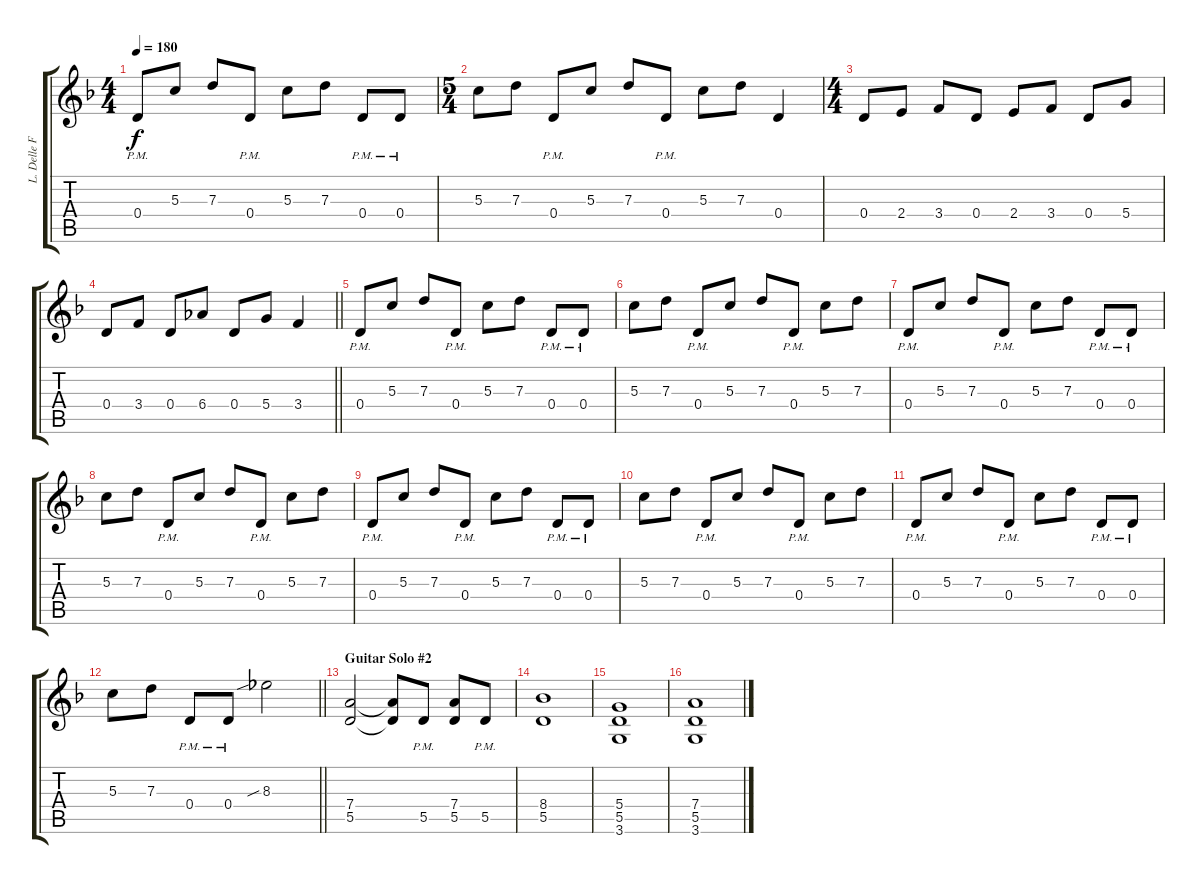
\track ("L. Delle Fave (Dist. Guitar L)" "L. Delle F") {instrument overdrivenguitar}
\staff {score tabs}
\tuning (E4 B3 G3 D3 A2 E2) {hide}
\ts (4 4)
\tempo 180
\clef g2
\ks dminor
0.4{pm}.8{dy f} 5.3.8 7.3.8 0.4{pm}.8 5.3.8 7.3.8 0.4{pm}.8 0.4{pm}.8 |
\ts (5 4)
5.3.8 7.3.8 0.4{pm}.8 5.3.8 7.3.8 0.4{pm}.8 5.3.8 7.3.8 0.4.4 |
\ts (4 4)
0.4.8 2.4.8 3.4.8 0.4.8 2.4.8 3.4.8 0.4.8 5.4.8 |
\barLineRight lightlight
0.4.8 3.4.8 0.4.8 6.4.8 0.4.8 5.4.8 3.4.4 |
0.4{pm}.8 5.3.8 7.3.8 0.4{pm}.8 5.3.8 7.3.8 0.4{pm}.8 0.4{pm}.8 |
5.3.8 7.3.8 0.4{pm}.8 5.3.8 7.3.8 0.4{pm}.8 5.3.8 7.3.8 |
0.4{pm}.8 5.3.8 7.3.8 0.4{pm}.8 5.3.8 7.3.8 0.4{pm}.8 0.4{pm}.8 |
5.3.8 7.3.8 0.4{pm}.8 5.3.8 7.3.8 0.4{pm}.8 5.3.8 7.3.8 |
0.4{pm}.8 5.3.8 7.3.8 0.4{pm}.8 5.3.8 7.3.8 0.4{pm}.8 0.4{pm}.8 |
5.3.8 7.3.8 0.4{pm}.8 5.3.8 7.3.8 0.4{pm}.8 5.3.8 7.3.8 |
0.4{pm}.8 5.3.8 7.3.8 0.4{pm}.8 5.3.8 7.3.8 0.4{pm}.8 0.4{pm}.8 |
\barLineRight lightlight
5.3.8 7.3.8 0.4{pm}.8 0.4{pm}.8 8.3{sib}.2 |
\section ("" "Guitar Solo #2")
(7.4 5.5).2{volume 8} (7.4{t} 5.5{t}).8 5.5{pm}.8 (7.4 5.5).8 5.5{pm}.8 |
(8.4 5.5).1 |
(5.4 5.5 3.6).1 |
(7.4 5.5 3.6).1
